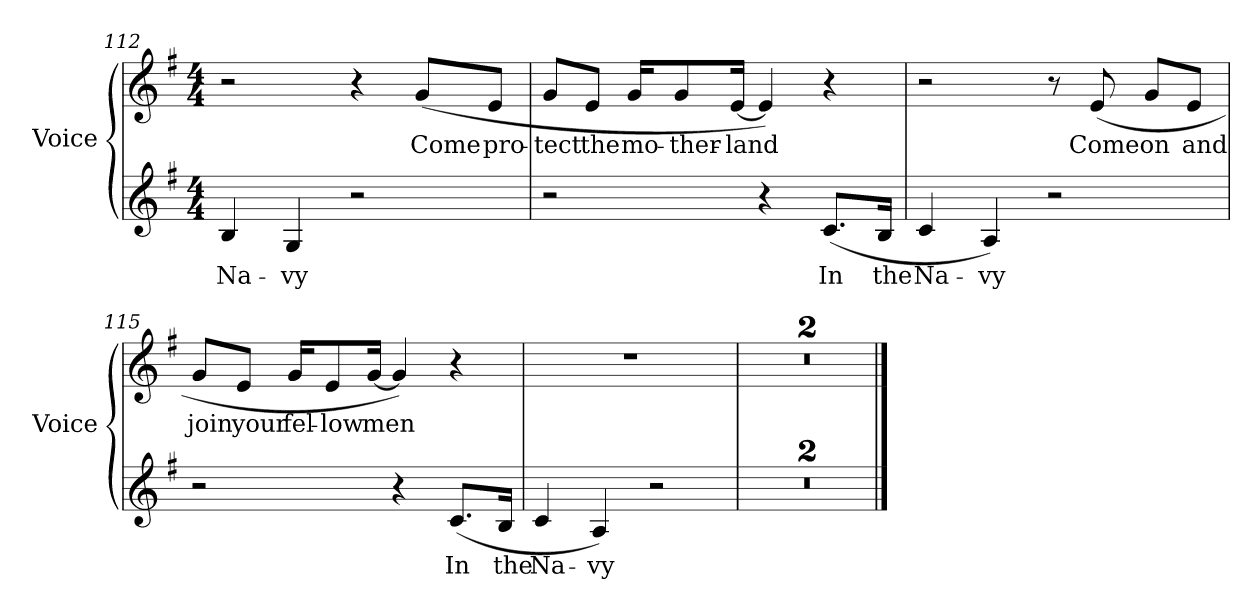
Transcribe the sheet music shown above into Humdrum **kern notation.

**kern	**text	**kern	**text
*part2	*part2	*part1	*part1
*staff2	*staff2	*staff1	*staff1
*I"Voice	*	*I"Voice	*
*I'Voice	*	*I'Voice	*
*clefG2	*	*clefG2	*
*k[f#]	*	*k[f#]	*
*G:	*	*G:	*
*M4/4	*	*M4/4	*
=112	=112	=112	=112
!	!LO:LY:b:color=#000000	!	!
4Bi/	Na-	2r	.
!	!LO:LY:b:color=#000000	!	!
4Gi/	-vy	.	.
2r	.	4r	.
!	!	!	!LO:LY:b:color=#000000
.	.	(8gi/L	Come
!	!	!	!LO:LY:b:color=#000000
.	.	8ei/J	pro-
=113	=113	=113	=113
!	!	!	!LO:LY:b:color=#000000
2r	.	8gi/L	-tect
!	!	!	!LO:LY:b:color=#000000
.	.	8ei/J	the
!	!	!	!LO:LY:b:color=#000000
.	.	16gi/KL	mo-
!	!	!	!LO:LY:b:color=#000000
.	.	8gi/	-ther-
!	!	!	!LO:LY:b:color=#000000
.	.	[16ei/Jk	-land_
4r	.	4ei/])	.
!	!LO:LY:b:color=#000000	!	!
(8.ci/L	In	4r	.
!	!LO:LY:b:color=#000000	!	!
16Bi/Jk	the	.	.
!!LO:PB:g=z
=114	=114	=114	=114
!	!LO:LY:b:color=#000000	!	!
4ci/	Na-	2r	.
!	!LO:LY:b:color=#000000	!	!
4Ai/)	-vy	.	.
2r	.	8r	.
!	!	!	!LO:LY:b:color=#000000
.	.	(8ei/	Come
!	!	!	!LO:LY:b:color=#000000
.	.	8gi/L	on
!	!	!	!LO:LY:b:color=#000000
.	.	8ei/J	and
=115	=115	=115	=115
!	!	!	!LO:LY:b:color=#000000
2r	.	8gi/L	join
!	!	!	!LO:LY:b:color=#000000
.	.	8ei/J	your
!	!	!	!LO:LY:b:color=#000000
.	.	16gi/KL	fel-
!	!	!	!LO:LY:b:color=#000000
.	.	8ei/	-low
!	!	!	!LO:LY:b:color=#000000
.	.	[16gi/Jk	men
4r	.	4gi/])	.
!	!LO:LY:b:color=#000000	!	!
(8.ci/L	In	4r	.
!	!LO:LY:b:color=#000000	!	!
16Bi/Jk	the	.	.
=116	=116	=116	=116
!	!LO:LY:b:color=#000000	!	!
4ci/	Na-	1r	.
!	!LO:LY:b:color=#000000	!	!
4Ai/)	-vy	.	.
2r	.	.	.
=117	=117	=117	=117
1r	.	1r	.
=118	=118	=118	=118
1r	.	1r	.
==	==	==	==
*-	*-	*-	*-
